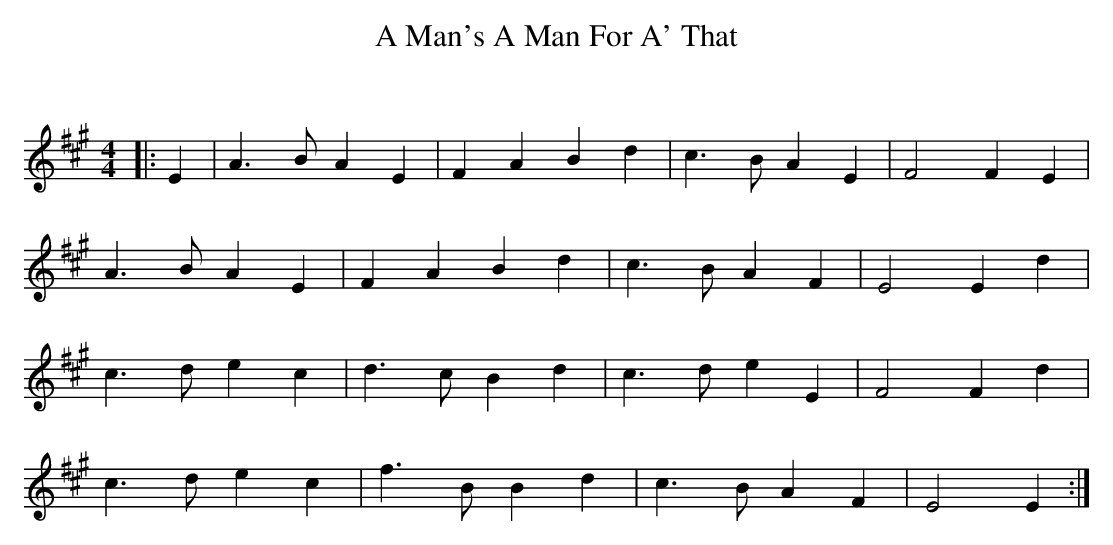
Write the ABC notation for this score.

X:1
T: A Man's A Man For A' That
C:
Q:128
K:A
M:4/4
L:1/16
|:E4|A6B2 A4E4|F4A4 B4d4|c6B2 A4E4|F8F4E4|
A6B2 A4E4|F4A4 B4d4|c6B2 A4F4|E8 E4d4|
c6d2 e4c4|d6c2 B4d4|c6d2 e4E4|F8 F4d4|
c6d2 e4c4|f6B2 B4d4|c6B2 A4F4|E8E4:|
